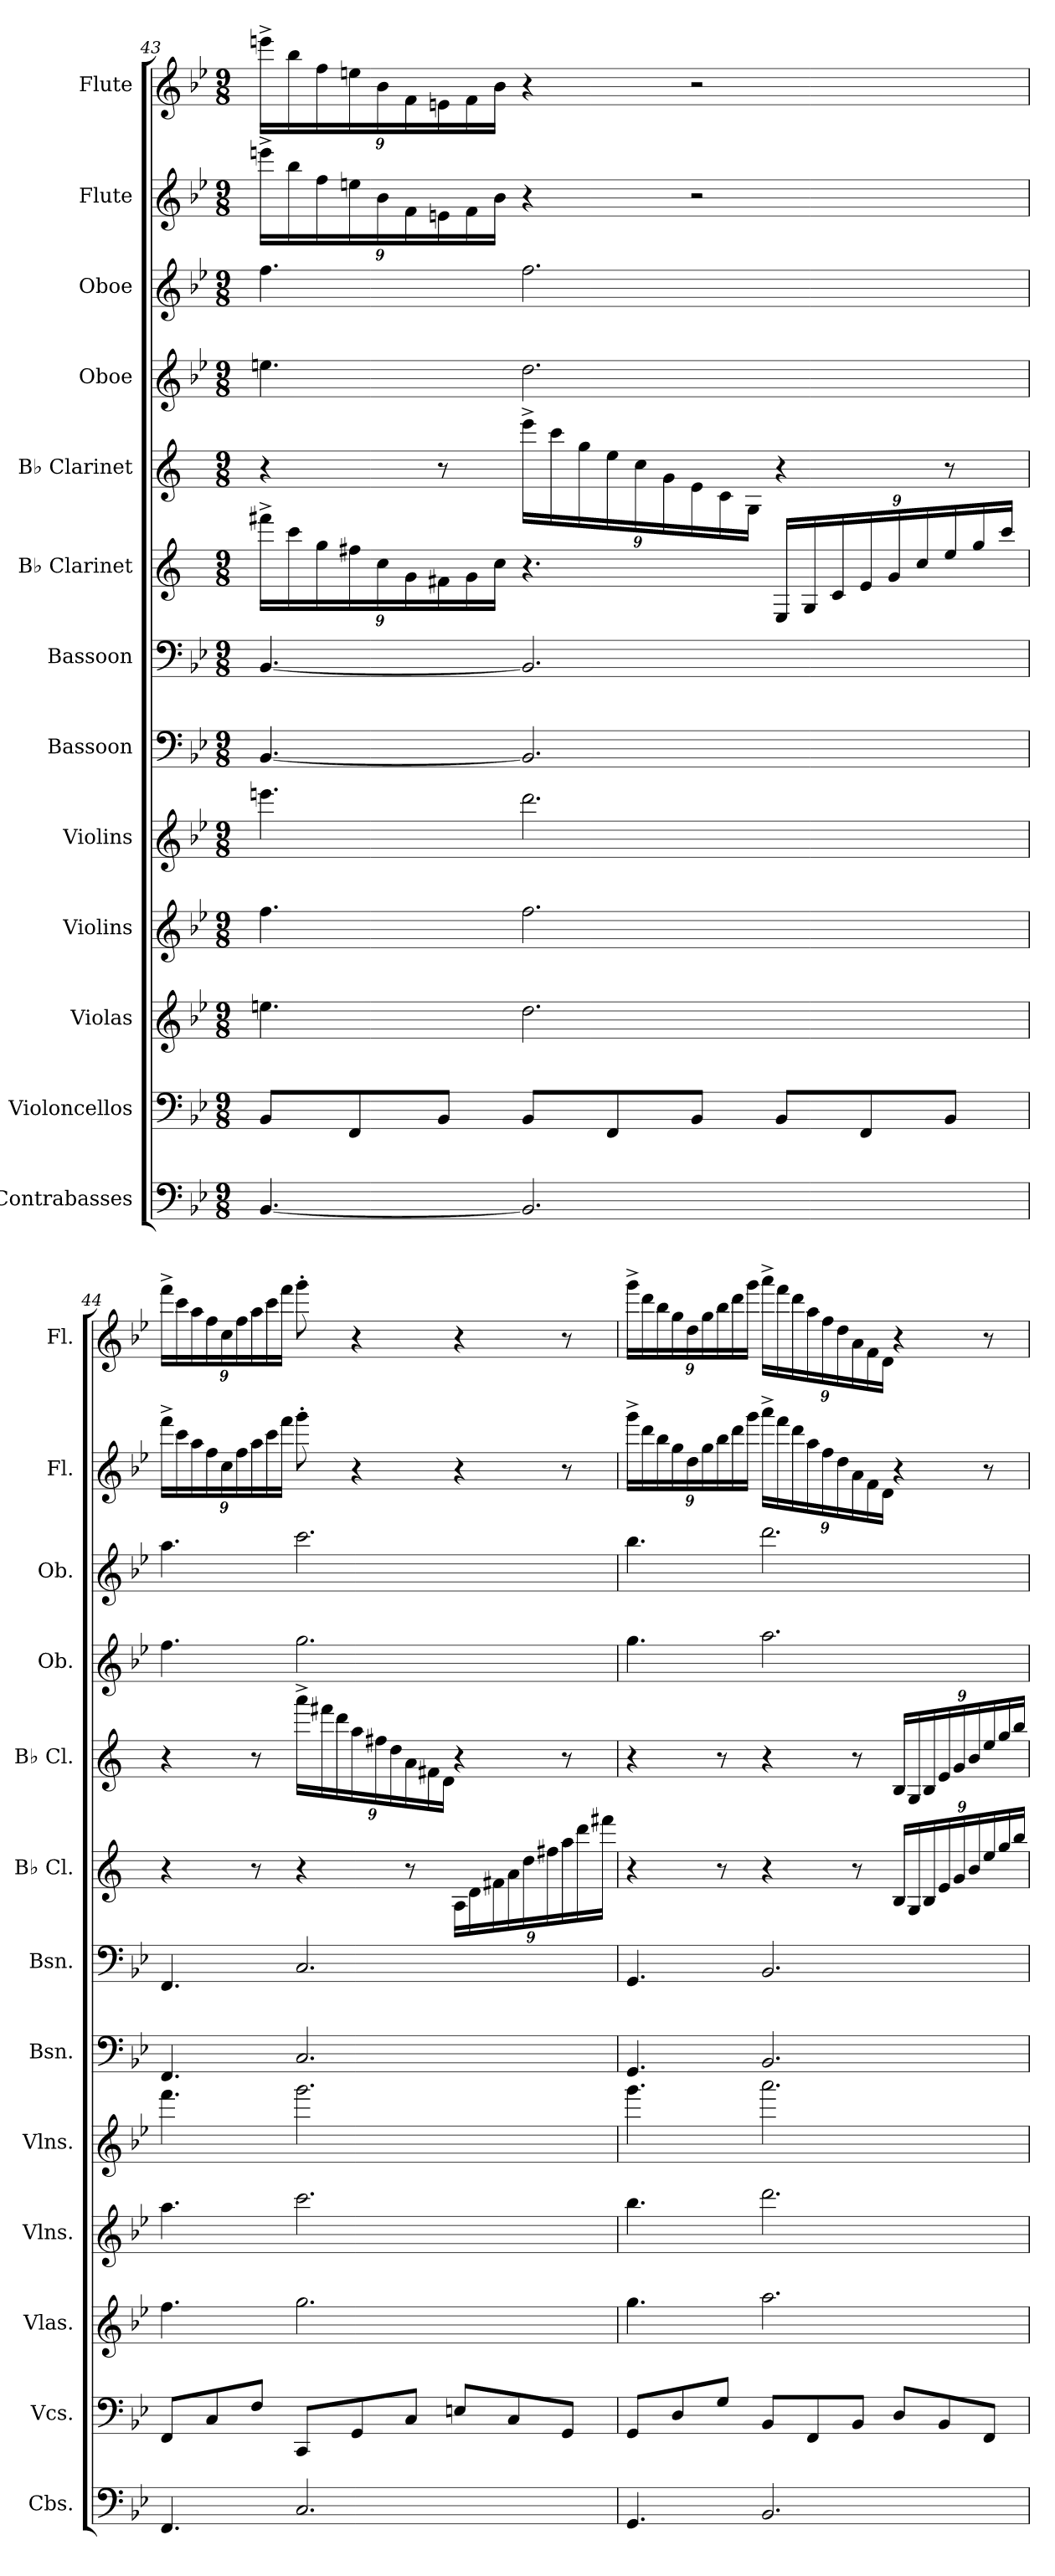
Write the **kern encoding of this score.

**kern	**kern	**kern	**kern	**kern	**kern	**kern	**kern	**kern	**kern	**kern	**kern	**kern
*part13	*part12	*part11	*part10	*part9	*part8	*part7	*part6	*part5	*part4	*part3	*part2	*part1
*staff13	*staff12	*staff11	*staff10	*staff9	*staff8	*staff7	*staff6	*staff5	*staff4	*staff3	*staff2	*staff1
*I"Contrabasses	*I"Violoncellos	*I"Violas	*I"Violins	*I"Violins	*I"Bassoon	*I"Bassoon	*I"B♭ Clarinet	*I"B♭ Clarinet	*I"Oboe	*I"Oboe	*I"Flute	*I"Flute
*I'Cbs.	*I'Vcs.	*I'Vlas.	*I'Vlns.	*I'Vlns.	*I'Bsn.	*I'Bsn.	*I'B♭ Cl.	*I'B♭ Cl.	*I'Ob.	*I'Ob.	*I'Fl.	*I'Fl.
!!LO:PB:g=z
*clefF4	*clefF4	*clefG2	*clefG2	*clefG2	*clefF4	*clefF4	*clefG2	*clefG2	*clefG2	*clefG2	*clefG2	*clefG2
*ITrd7c12	*	*	*	*	*	*	*ITrd1c2	*ITrd1c2	*	*	*	*
*k[b-e-]	*k[b-e-]	*k[b-e-]	*k[b-e-]	*k[b-e-]	*k[b-e-]	*k[b-e-]	*k[b-e-]	*k[b-e-]	*k[b-e-]	*k[b-e-]	*k[b-e-]	*k[b-e-]
*M9/8	*M9/8	*M9/8	*M9/8	*M9/8	*M9/8	*M9/8	*M9/8	*M9/8	*M9/8	*M9/8	*M9/8	*M9/8
*	*	*	*	*	*	*	*Xbrackettup	*	*	*	*Xbrackettup	*Xbrackettup
=43	=43	=43	=43	=43	=43	=43	=43	=43	=43	=43	=43	=43
[4.BBB-/	8BB-/L	4.een\	4.ff\	4.eeen\	[4.BB-/	[4.BB-/	24eeen^\LL	4r	4.een\	4.ff\	24eeen^\LL	24eeen^\LL
.	.	.	.	.	.	.	24bb-\	.	.	.	24bb-\	24bb-\
.	.	.	.	.	.	.	24ff\	.	.	.	24ff\	24ff\
.	8FF/	.	.	.	.	.	24een\	.	.	.	24een\	24een\
.	.	.	.	.	.	.	24b-\	.	.	.	24b-\	24b-\
.	.	.	.	.	.	.	24f\	.	.	.	24f\	24f\
.	8BB-/J	.	.	.	.	.	24en\	8r	.	.	24en\	24en\
.	.	.	.	.	.	.	24f\	.	.	.	24f\	24f\
.	.	.	.	.	.	.	24b-\JJ	.	.	.	24b-\JJ	24b-\JJ
*	*	*	*	*	*	*	*	*Xbrackettup	*	*	*	*
2.BBB-/]	8BB-/L	2.dd\	2.ff\	2.ddd\	2.BB-/]	2.BB-/]	4.r	24ddd^\LL	2.dd\	2.ff\	4r	4r
.	.	.	.	.	.	.	.	24bb-\	.	.	.	.
.	.	.	.	.	.	.	.	24ff\	.	.	.	.
.	8FF/	.	.	.	.	.	.	24dd\	.	.	.	.
.	.	.	.	.	.	.	.	24b-\	.	.	.	.
.	.	.	.	.	.	.	.	24f\	.	.	.	.
.	8BB-/J	.	.	.	.	.	.	24d\	.	.	2r	2r
.	.	.	.	.	.	.	.	24B-\	.	.	.	.
.	.	.	.	.	.	.	.	24F\JJ	.	.	.	.
.	8BB-/L	.	.	.	.	.	24D/LL	4r	.	.	.	.
.	.	.	.	.	.	.	24F/	.	.	.	.	.
.	.	.	.	.	.	.	24B-/	.	.	.	.	.
.	8FF/	.	.	.	.	.	24d/	.	.	.	.	.
.	.	.	.	.	.	.	24f/	.	.	.	.	.
.	.	.	.	.	.	.	24b-/	.	.	.	.	.
.	8BB-/J	.	.	.	.	.	24dd/	8r	.	.	.	.
.	.	.	.	.	.	.	24ff/	.	.	.	.	.
.	.	.	.	.	.	.	24bb-/JJ	.	.	.	.	.
!!LO:PB:g=z
=44	=44	=44	=44	=44	=44	=44	=44	=44	=44	=44	=44	=44
4.FFF/	8FF/L	4.ff\	4.aa\	4.fff\	4.FF/	4.FF/	4r	4r	4.ff\	4.aa\	24fff^\LL	24fff^\LL
.	.	.	.	.	.	.	.	.	.	.	24ccc\	24ccc\
.	.	.	.	.	.	.	.	.	.	.	24aa\	24aa\
.	8C/	.	.	.	.	.	.	.	.	.	24ff\	24ff\
.	.	.	.	.	.	.	.	.	.	.	24cc\	24cc\
.	.	.	.	.	.	.	.	.	.	.	24ff\	24ff\
.	8F/J	.	.	.	.	.	8r	8r	.	.	24aa\	24aa\
.	.	.	.	.	.	.	.	.	.	.	24ccc\	24ccc\
.	.	.	.	.	.	.	.	.	.	.	24fff\JJ	24fff\JJ
2.CC/	8CC/L	2.gg\	2.ccc\	2.ggg\	2.C/	2.C/	4r	24ggg^\LL	2.gg\	2.ccc\	8ggg'\	8ggg'\
.	.	.	.	.	.	.	.	24eeen\	.	.	.	.
.	.	.	.	.	.	.	.	24ccc\	.	.	.	.
.	8GG/	.	.	.	.	.	.	24gg\	.	.	4r	4r
.	.	.	.	.	.	.	.	24een\	.	.	.	.
.	.	.	.	.	.	.	.	24cc\	.	.	.	.
.	8C/J	.	.	.	.	.	8r	24g\	.	.	.	.
.	.	.	.	.	.	.	.	24en\	.	.	.	.
.	.	.	.	.	.	.	.	24c\JJ	.	.	.	.
.	8En/L	.	.	.	.	.	24G\LL	4r	.	.	4r	4r
.	.	.	.	.	.	.	24c\	.	.	.	.	.
.	.	.	.	.	.	.	24en\	.	.	.	.	.
.	8C/	.	.	.	.	.	24g\	.	.	.	.	.
.	.	.	.	.	.	.	24cc\	.	.	.	.	.
.	.	.	.	.	.	.	24een\	.	.	.	.	.
.	8GG/J	.	.	.	.	.	24gg\	8r	.	.	8r	8r
.	.	.	.	.	.	.	24ccc\	.	.	.	.	.
.	.	.	.	.	.	.	24eeen\JJ	.	.	.	.	.
!!LO:PB:g=z
=45	=45	=45	=45	=45	=45	=45	=45	=45	=45	=45	=45	=45
4.GGG/	8GG/L	4.gg\	4.bb-\	4.ggg\	4.GG/	4.GG/	4r	4r	4.gg\	4.bb-\	24ggg^\LL	24ggg^\LL
.	.	.	.	.	.	.	.	.	.	.	24ddd\	24ddd\
.	.	.	.	.	.	.	.	.	.	.	24bb-\	24bb-\
.	8D/	.	.	.	.	.	.	.	.	.	24gg\	24gg\
.	.	.	.	.	.	.	.	.	.	.	24dd\	24dd\
.	.	.	.	.	.	.	.	.	.	.	24gg\	24gg\
.	8G/J	.	.	.	.	.	8r	8r	.	.	24bb-\	24bb-\
.	.	.	.	.	.	.	.	.	.	.	24ddd\	24ddd\
.	.	.	.	.	.	.	.	.	.	.	24ggg\JJ	24ggg\JJ
2.BBB-/	8BB-/L	2.aa\	2.ddd\	2.aaa\	2.BB-/	2.BB-/	4r	4r	2.aa\	2.ddd\	24aaa^\LL	24aaa^\LL
.	.	.	.	.	.	.	.	.	.	.	24fff\	24fff\
.	.	.	.	.	.	.	.	.	.	.	24ddd\	24ddd\
.	8FF/	.	.	.	.	.	.	.	.	.	24aa\	24aa\
.	.	.	.	.	.	.	.	.	.	.	24ff\	24ff\
.	.	.	.	.	.	.	.	.	.	.	24dd\	24dd\
.	8BB-/J	.	.	.	.	.	8r	8r	.	.	24a\	24a\
.	.	.	.	.	.	.	.	.	.	.	24f\	24f\
.	.	.	.	.	.	.	.	.	.	.	24d\JJ	24d\JJ
.	8D/L	.	.	.	.	.	24A/LL	24A/LL	.	.	4r	4r
.	.	.	.	.	.	.	24F/	24F/	.	.	.	.
.	.	.	.	.	.	.	24A/	24A/	.	.	.	.
.	8BB-/	.	.	.	.	.	24d/	24d/	.	.	.	.
.	.	.	.	.	.	.	24f/	24f/	.	.	.	.
.	.	.	.	.	.	.	24a/	24a/	.	.	.	.
.	8FF/J	.	.	.	.	.	24dd/	24dd/	.	.	8r	8r
.	.	.	.	.	.	.	24ff/	24ff/	.	.	.	.
.	.	.	.	.	.	.	24aa/JJ	24aa/JJ	.	.	.	.
=	=	=	=	=	=	=	=	=	=	=	=	=
*-	*-	*-	*-	*-	*-	*-	*-	*-	*-	*-	*-	*-
